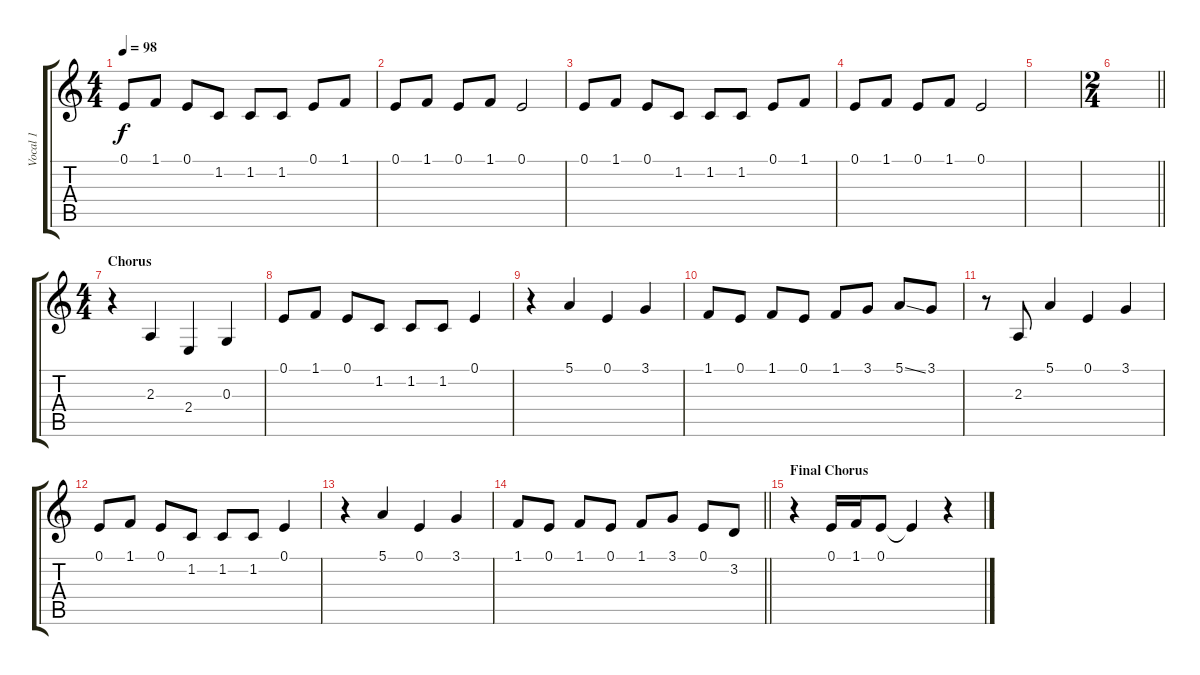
\track ("Vocal 1" "Vocal 1") {instrument violin}
\staff {score tabs}
\tuning (E4 B3 G3 D3 A2 E2) {hide}
\ts (4 4)
\tempo 98
\clef g2
\ks c
0.1.8{dy f} 1.1.8 0.1.8 1.2.8 1.2.8 1.2.8 0.1.8 1.1.8 |
0.1.8 1.1.8 0.1.8 1.1.8 0.1.2 |
0.1.8 1.1.8 0.1.8 1.2.8 1.2.8 1.2.8 0.1.8 1.1.8 |
0.1.8 1.1.8 0.1.8 1.1.8 0.1.2 |
|
\ts (2 4)
\barLineRight lightlight
|
\ts (4 4)
\section ("" "Chorus")
r.4 2.3.4 2.4.4 0.3.4 |
0.1.8 1.1.8 0.1.8 1.2.8 1.2.8 1.2.8 0.1.4 |
r.4 5.1.4 0.1.4 3.1.4 |
1.1.8 0.1.8 1.1.8 0.1.8 1.1.8 3.1.8 5.1{ss}.8 3.1.8 |
r.8 2.3.8 5.1.4 0.1.4 3.1.4 |
0.1.8 1.1.8 0.1.8 1.2.8 1.2.8 1.2.8 0.1.4 |
r.4 5.1.4 0.1.4 3.1.4 |
\barLineRight lightlight
1.1.8 0.1.8 1.1.8 0.1.8 1.1.8 3.1.8 0.1.8 3.2.8 |
\section ("" "Final Chorus")
r.4 0.1.16 1.1.16 0.1.8 0.1{t}.4 r.4
